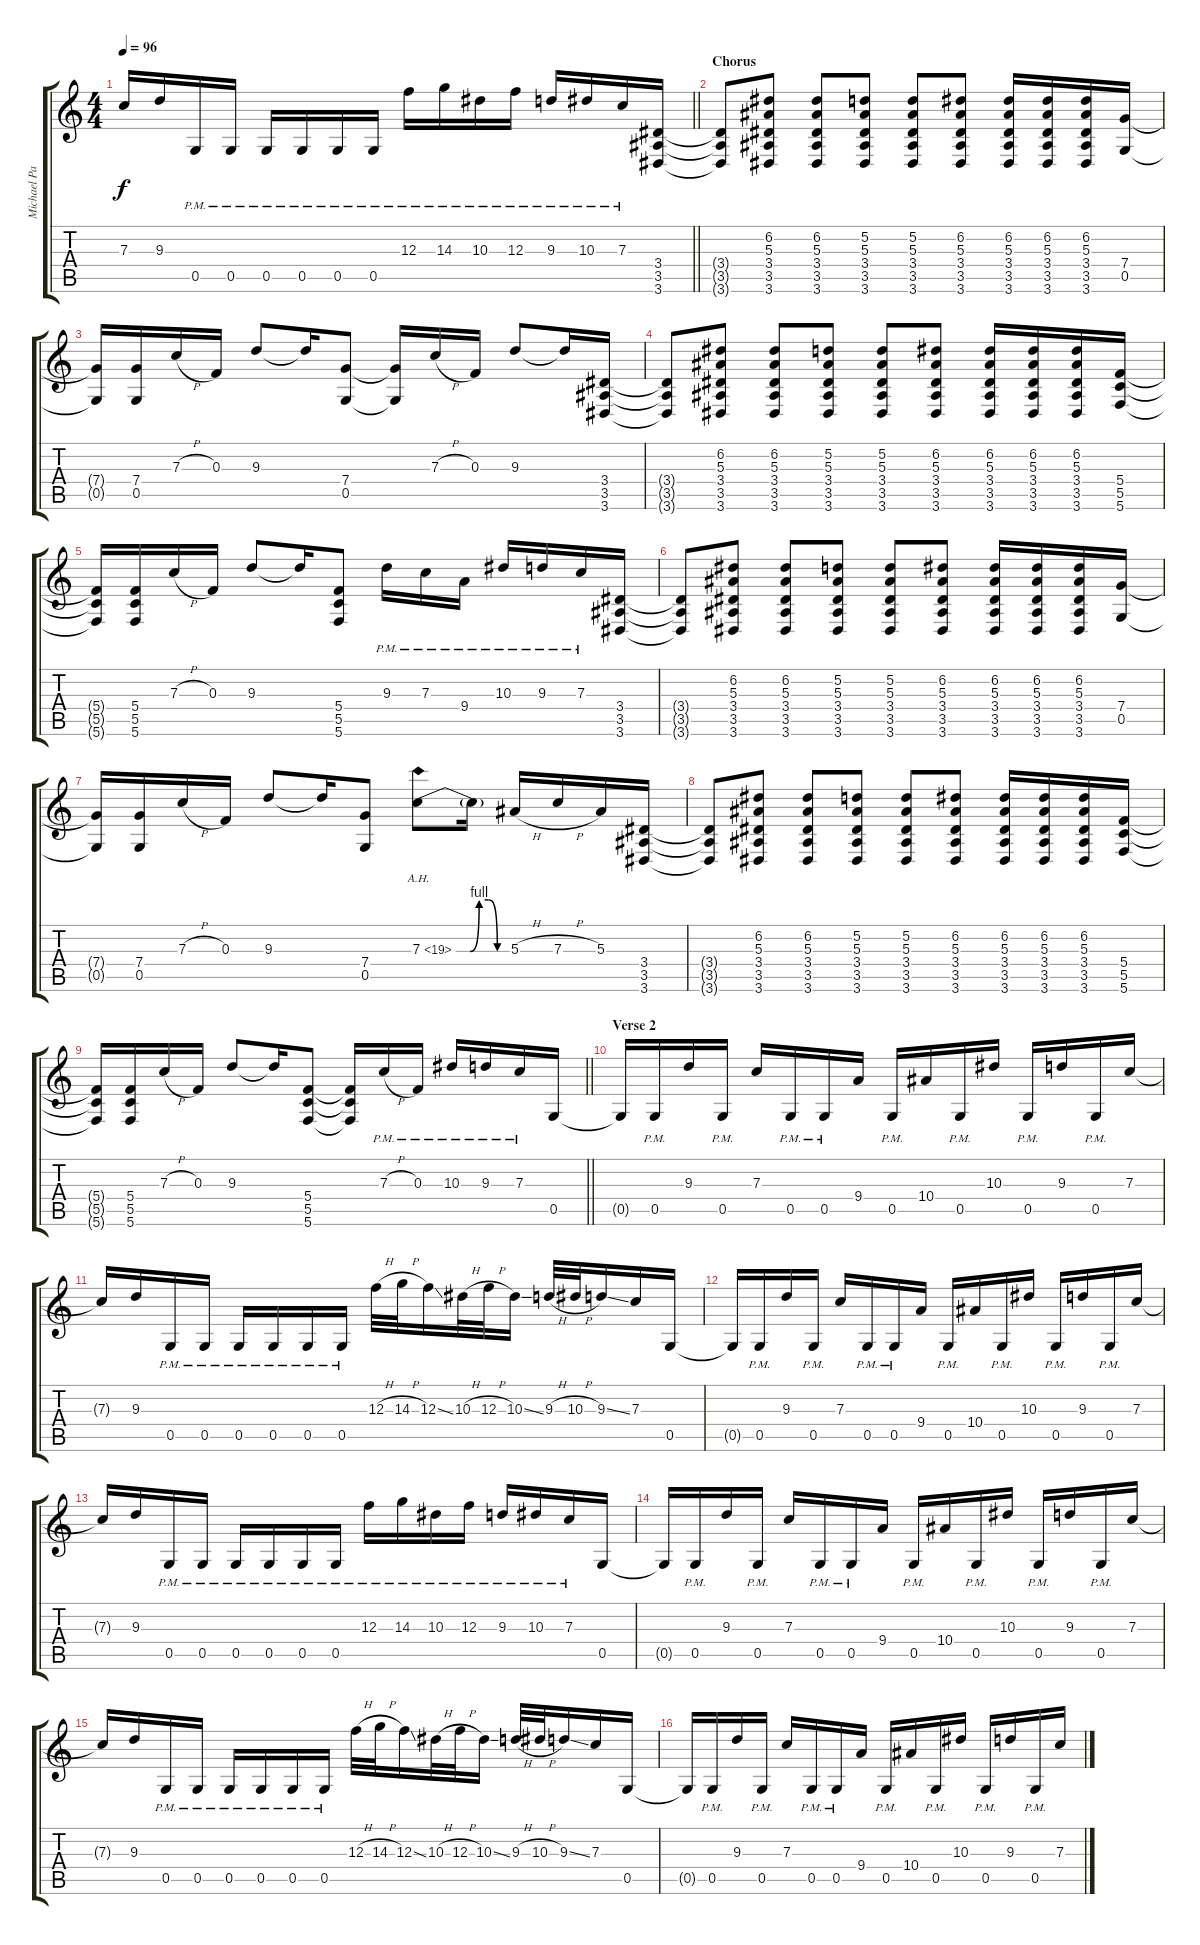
\track ("Michael Padget (Guitar 2)" "Michael Pa") {instrument distortionguitar}
\staff {score tabs}
\tuning (D4 A3 F3 C3 G2 C2) {hide}
\ts (4 4)
\tempo 96
\clef g2
\barLineRight lightlight
\ks c
7.3{t}.16{dy f} 9.3.16 0.5{pm}.16 0.5{pm}.16 0.5{pm}.16 0.5{pm}.16 0.5{pm}.16 0.5{pm}.16 12.3{pm}.16 14.3{pm}.16 10.3{pm}.16 12.3{pm}.16 9.3{pm}.16 10.3{pm}.16 7.3{pm}.16 (3.4 3.5 3.6).16 |
\section ("" "Chorus")
(3.4{t} 3.5{t} 3.6{t}).8 (6.2 5.3 3.4 3.5 3.6).8 (6.2 5.3 3.4 3.5 3.6).8 (5.2 5.3 3.4 3.5 3.6).8 (5.2 5.3 3.4 3.5 3.6).8 (6.2 5.3 3.4 3.5 3.6).8 (6.2 5.3 3.4 3.5 3.6).16 (6.2 5.3 3.4 3.5 3.6).16 (6.2 5.3 3.4 3.5 3.6).16 (7.4 0.5).16 |
(7.4{t} 0.5{t}).16 (7.4 0.5).16 7.3{h}.16 0.3.16 9.3.8 9.3{t}.16 (7.4 0.5).8 (7.4{t} 0.5{t}).16 7.3{h}.16 0.3.16 9.3.8 9.3{t}.16 (3.4 3.5 3.6).16 |
(3.4{t} 3.5{t} 3.6{t}).8 (6.2 5.3 3.4 3.5 3.6).8 (6.2 5.3 3.4 3.5 3.6).8 (5.2 5.3 3.4 3.5 3.6).8 (5.2 5.3 3.4 3.5 3.6).8 (6.2 5.3 3.4 3.5 3.6).8 (6.2 5.3 3.4 3.5 3.6).16 (6.2 5.3 3.4 3.5 3.6).16 (6.2 5.3 3.4 3.5 3.6).16 (5.4 5.5 5.6).16 |
(5.4{t} 5.5{t} 5.6{t}).16 (5.4 5.5 5.6).16 7.3{h}.16 0.3.16 9.3.8 9.3{t}.16 (5.4 5.5 5.6).8 9.3{pm}.16 7.3{pm}.16 9.4{pm}.16 10.3{pm}.16 9.3{pm}.16 7.3{pm}.16 (3.4 3.5 3.6).16 |
(3.4{t} 3.5{t} 3.6{t}).8 (6.2 5.3 3.4 3.5 3.6).8 (6.2 5.3 3.4 3.5 3.6).8 (5.2 5.3 3.4 3.5 3.6).8 (5.2 5.3 3.4 3.5 3.6).8 (6.2 5.3 3.4 3.5 3.6).8 (6.2 5.3 3.4 3.5 3.6).16 (6.2 5.3 3.4 3.5 3.6).16 (6.2 5.3 3.4 3.5 3.6).16 (7.4 0.5).16 |
(7.4{t} 0.5{t}).16 (7.4 0.5).16 7.3{h}.16 0.3.16 9.3.8 9.3{t}.16 (7.4 0.5).8 7.3{be (custom 0 0 15 0 25 4 35 4 45 0 60 0) ah 12}.8 7.3{t}.16 5.3{h}.16 7.3{h}.16 5.3.16 (3.4 3.5 3.6).16 |
(3.4{t} 3.5{t} 3.6{t}).8 (6.2 5.3 3.4 3.5 3.6).8 (6.2 5.3 3.4 3.5 3.6).8 (5.2 5.3 3.4 3.5 3.6).8 (5.2 5.3 3.4 3.5 3.6).8 (6.2 5.3 3.4 3.5 3.6).8 (6.2 5.3 3.4 3.5 3.6).16 (6.2 5.3 3.4 3.5 3.6).16 (6.2 5.3 3.4 3.5 3.6).16 (5.4 5.5 5.6).16 |
\barLineRight lightlight
(5.4{t} 5.5{t} 5.6{t}).16 (5.4 5.5 5.6).16 7.3{h}.16 0.3.16 9.3.8 9.3{t}.16 (5.4 5.5 5.6).8 (5.4{t} 5.5{t} 5.6{t}).16 7.3{h pm}.16 0.3{pm}.16 10.3{pm}.16 9.3{pm}.16 7.3{pm}.16 0.5.16 |
\section ("" "Verse 2")
0.5{t}.16 0.5{pm}.16 9.3.16 0.5{pm}.16 7.3.16 0.5{pm}.16 0.5{pm}.16 9.4.16 0.5{pm}.16 10.4.16 0.5{pm}.16 10.3.16 0.5{pm}.16 9.3.16 0.5{pm}.16 7.3.16 |
7.3{t}.16 9.3.16 0.5{pm}.16 0.5{pm}.16 0.5{pm}.16 0.5{pm}.16 0.5{pm}.16 0.5{pm}.16 12.3{h}.32 14.3{h}.32 12.3{ss}.16 10.3{h}.32 12.3{h}.32 10.3{ss}.16 9.3{h}.32 10.3{h}.32 9.3{ss}.16 7.3.16 0.5.16 |
0.5{t}.16 0.5{pm}.16 9.3.16 0.5{pm}.16 7.3.16 0.5{pm}.16 0.5{pm}.16 9.4.16 0.5{pm}.16 10.4.16 0.5{pm}.16 10.3.16 0.5{pm}.16 9.3.16 0.5{pm}.16 7.3.16 |
7.3{t}.16 9.3.16 0.5{pm}.16 0.5{pm}.16 0.5{pm}.16 0.5{pm}.16 0.5{pm}.16 0.5{pm}.16 12.3{pm}.16 14.3{pm}.16 10.3{pm}.16 12.3{pm}.16 9.3{pm}.16 10.3{pm}.16 7.3{pm}.16 0.5.16 |
0.5{t}.16 0.5{pm}.16 9.3.16 0.5{pm}.16 7.3.16 0.5{pm}.16 0.5{pm}.16 9.4.16 0.5{pm}.16 10.4.16 0.5{pm}.16 10.3.16 0.5{pm}.16 9.3.16 0.5{pm}.16 7.3.16 |
7.3{t}.16 9.3.16 0.5{pm}.16 0.5{pm}.16 0.5{pm}.16 0.5{pm}.16 0.5{pm}.16 0.5{pm}.16 12.3{h}.32 14.3{h}.32 12.3{ss}.16 10.3{h}.32 12.3{h}.32 10.3{ss}.16 9.3{h}.32 10.3{h}.32 9.3{ss}.16 7.3.16 0.5.16 |
0.5{t}.16 0.5{pm}.16 9.3.16 0.5{pm}.16 7.3.16 0.5{pm}.16 0.5{pm}.16 9.4.16 0.5{pm}.16 10.4.16 0.5{pm}.16 10.3.16 0.5{pm}.16 9.3.16 0.5{pm}.16 7.3.16
